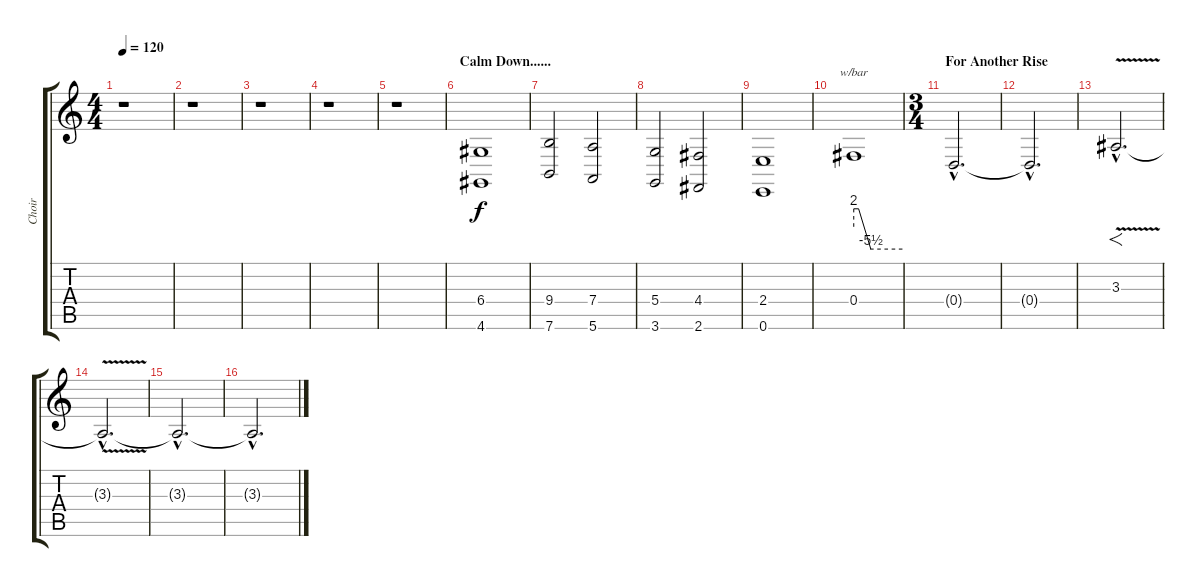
\track ("Choir" "Choir") {instrument pad4choir}
\staff {score tabs}
\tuning (E4 B3 G3 D3 A2 E2) {hide}
\ts (4 4)
\tempo 120
\clef g2
\ks c
r.1{dy f} |
r.1 |
r.1 |
r.1 |
r.1 |
\section ("" "Calm Down......")
(6.4 4.6).1 |
(9.4 7.6).2 (7.4 5.6).2 |
(5.4 3.6).2 (4.4 2.6).2 |
(2.4 0.6).1 |
0.4.1{tbe (custom default 0 8 6 8 21 -22 60 -22)} |
\ts (3 4)
\section ("" "For Another Rise")
0.4{hac t}.2{d} |
0.4{hac t}.2{d} |
3.3{v hac}.2{f d} |
3.3{hac t}.2{d} |
3.3{hac t}.2{d} |
3.3{hac t}.2{d}
